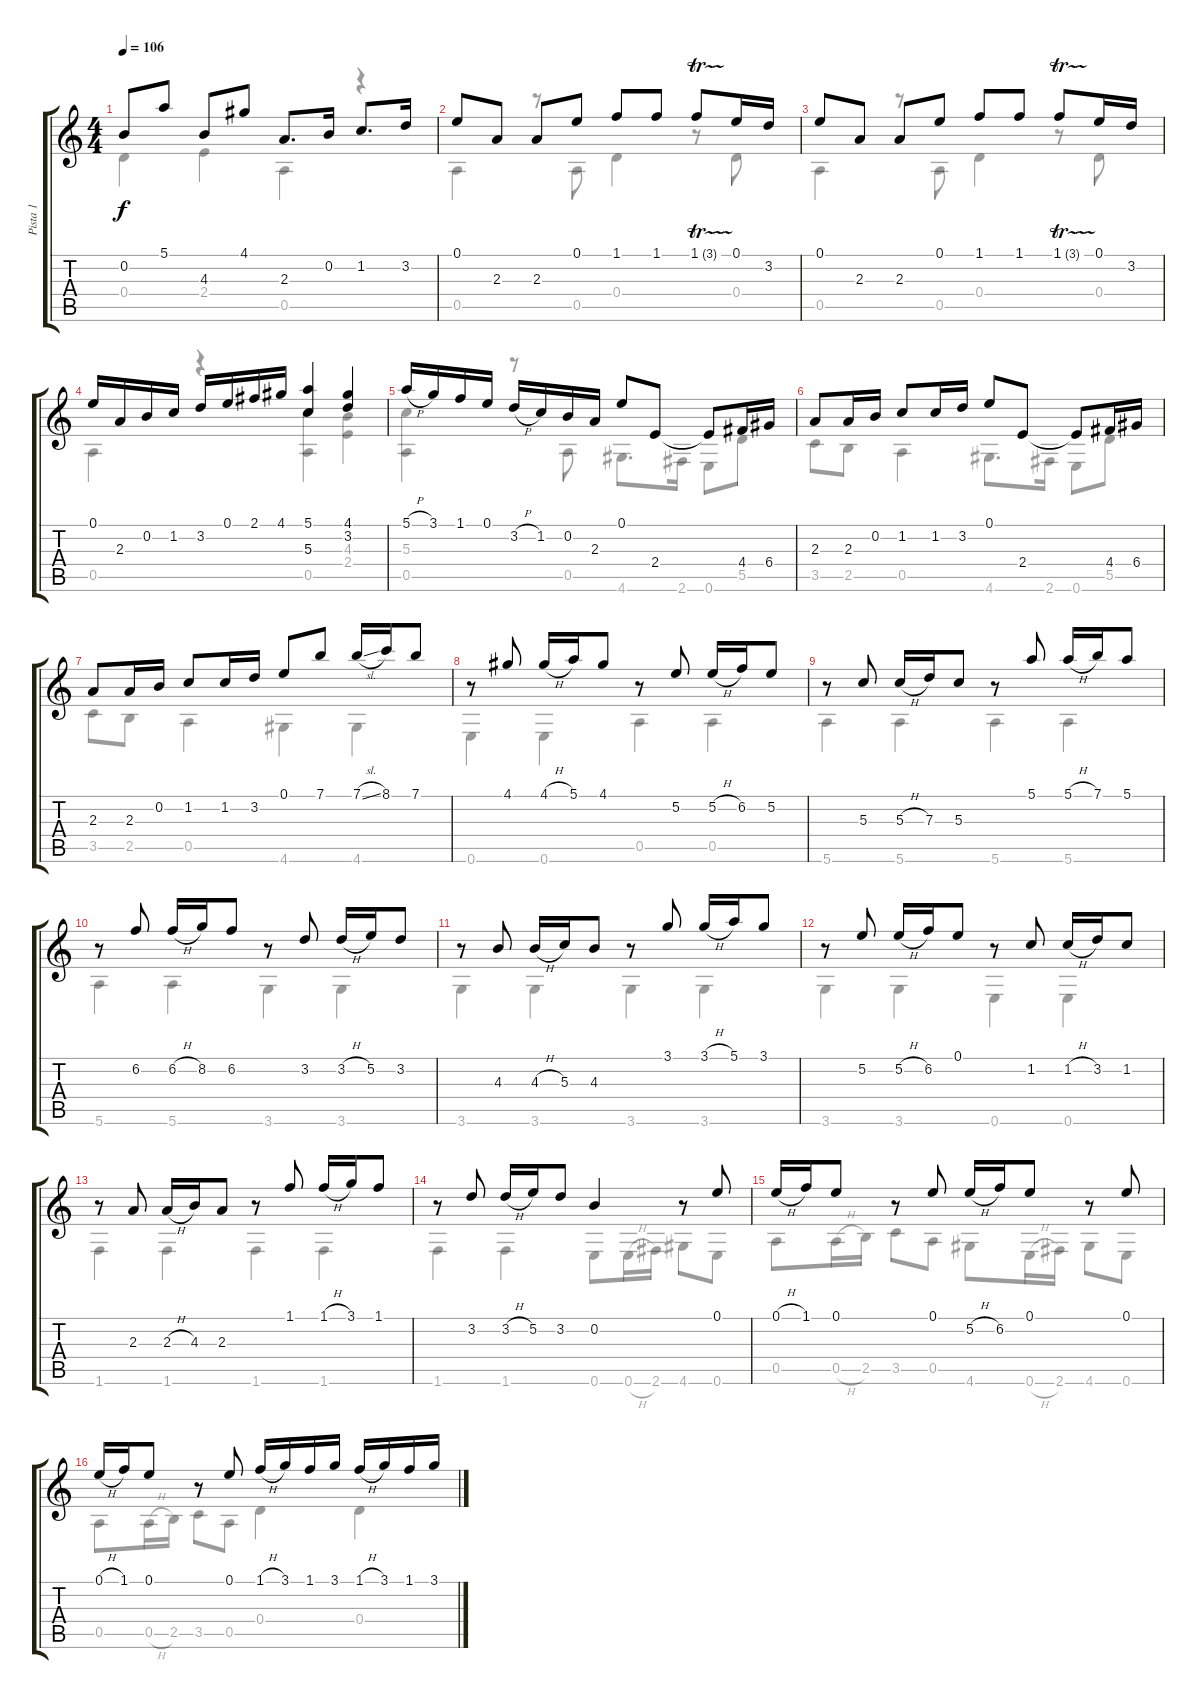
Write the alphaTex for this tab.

\track ("Pista 1" "Pista 1") {instrument acousticguitarnylon}
\staff {score tabs}
\tuning (E4 B3 G3 D3 A2 E2) {hide}
\voice
\ts (4 4)
\tempo 106
\clef g2
\ks c
0.2.8{dy f} 5.1.8 4.3.8 4.1.8 2.3.8{d} 0.2.16 1.2.8{d} 3.2.16 |
0.1.8 2.3.8 2.3.8 0.1.8 1.1.8 1.1.8 1.1{tr (3 32)}.8 0.1.16 3.2.16 |
0.1.8 2.3.8 2.3.8 0.1.8 1.1.8 1.1.8 1.1{tr (3 32)}.8 0.1.16 3.2.16 |
0.1.16 2.3.16 0.2.16 1.2.16 3.2.16 0.1.16 2.1.16 4.1.16 (5.1 5.3).4 (4.1 3.2).4 |
5.1{h}.16 3.1.16 1.1.16 0.1.16 3.2{h}.16 1.2.16 0.2.16 2.3.16 0.1.8 2.4.8 2.4{t}.8 4.4.16 6.4.16 |
2.3.8 2.3.16 0.2.16 1.2.8 1.2.16 3.2.16 0.1.8 2.4.8 2.4{t}.8 4.4.16 6.4.16 |
2.3.8 2.3.16 0.2.16 1.2.8 1.2.16 3.2.16 0.1.8 7.1.8 7.1{sl}.16 8.1.16 7.1.8 |
r.8 4.1.8 4.1{h}.16 5.1.16 4.1.8 r.8 5.2.8 5.2{h}.16 6.2.16 5.2.8 |
r.8 5.3.8 5.3{h}.16 7.3.16 5.3.8 r.8 5.1.8 5.1{h}.16 7.1.16 5.1.8 |
r.8 6.2.8 6.2{h}.16 8.2.16 6.2.8 r.8 3.2.8 3.2{h}.16 5.2.16 3.2.8 |
r.8 4.3.8 4.3{h}.16 5.3.16 4.3.8 r.8 3.1.8 3.1{h}.16 5.1.16 3.1.8 |
r.8 5.2.8 5.2{h}.16 6.2.16 0.1.8 r.8 1.2.8 1.2{h}.16 3.2.16 1.2.8 |
r.8 2.3.8 2.3{h}.16 4.3.16 2.3.8 r.8 1.1.8 1.1{h}.16 3.1.16 1.1.8 |
r.8 3.2.8 3.2{h}.16 5.2.16 3.2.8 0.2.4 r.8 0.1.8 |
0.1{h}.16 1.1.16 0.1.8 r.8 0.1.8 5.2{h}.16 6.2.16 0.1.8 r.8 0.1.8 |
0.1{h}.16 1.1.16 0.1.8 r.8 0.1.8 1.1{h}.16 3.1.16 1.1.16 3.1.16 1.1{h}.16 3.1.16 1.1.16 3.1.16
\voice
\clef g2
\ottava regular
\simile none
\ks c
0.4.4{dy f} 2.4.4 0.5.4 r.4 |
0.5.4 r.8 0.5.8 0.4.4 r.8 0.4.8 |
0.5.4 r.8 0.5.8 0.4.4 r.8 0.4.8 |
0.5.4 r.4 (5.3 0.5).4 (4.3 2.4).4 |
(5.3 0.5).4 r.8 0.5.8 4.6.8{d} 2.6.16 0.6.8 5.5.8 |
3.5.8 2.5.8 0.5.4 4.6.8{d} 2.6.16 0.6.8 5.5.8 |
3.5.8 2.5.8 0.5.4 4.6.4 4.6.4 |
0.6.4 0.6.4 0.5.4 0.5.4 |
5.6.4 5.6.4 5.6.4 5.6.4 |
5.6.4 5.6.4 3.6.4 3.6.4 |
3.6.4 3.6.4 3.6.4 3.6.4 |
3.6.4 3.6.4 0.6.4 0.6.4 |
1.6.4 1.6.4 1.6.4 1.6.4 |
1.6.4 1.6.4 0.6.8 0.6{h}.16 2.6.16 4.6.8 0.6.8 |
0.5.8 0.5{h}.16 2.5.16 3.5.8 0.5.8 4.6.8 0.6{h}.16 2.6.16 4.6.8 0.6.8 |
0.5.8 0.5{h}.16 2.5.16 3.5.8 0.5.8 0.4.4 0.4.4
